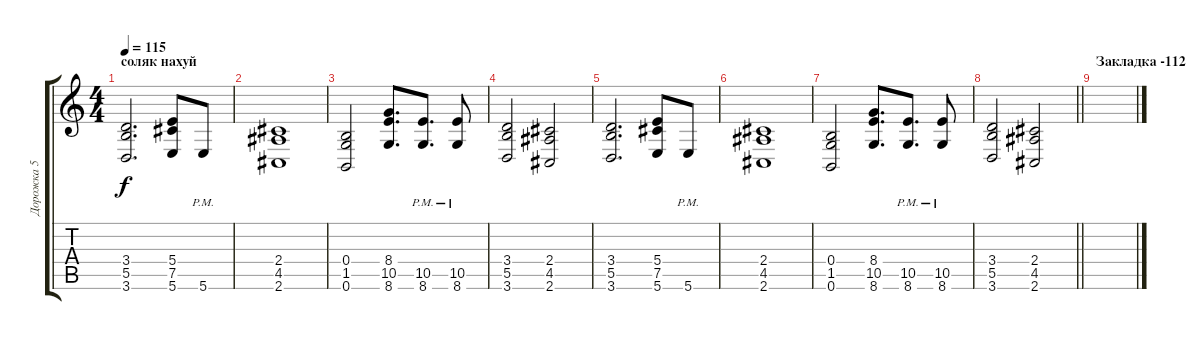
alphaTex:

\track ("Дорожка 5" "Дорожка 5") {instrument distortionguitar}
\staff {score tabs}
\tuning (Db4 Ab3 E3 B2 Gb2 B1) {hide}
\ts (4 4)
\section ("" "соляк нахуй")
\tempo 115
\clef g2
\ks c
(3.4 5.5 3.6).2{d dy f} (5.4 7.5 5.6).8 5.6{pm}.8 |
(2.4 4.5 2.6).1 |
(0.4 1.5 0.6).2 (8.4 10.5 8.6).8{d} (10.5{pm} 8.6{pm}).8{d} (10.5{pm} 8.6{pm}).8 |
(3.4 5.5 3.6).2 (2.4 4.5 2.6).2 |
(3.4 5.5 3.6).2{d} (5.4 7.5 5.6).8 5.6{pm}.8 |
(2.4 4.5 2.6).1 |
(0.4 1.5 0.6).2 (8.4 10.5 8.6).8{d} (10.5{pm} 8.6{pm}).8{d} (10.5{pm} 8.6{pm}).8 |
\barLineRight lightlight
(3.4 5.5 3.6).2 (2.4 4.5 2.6).2 |
\section ("" "Закладка -112")
